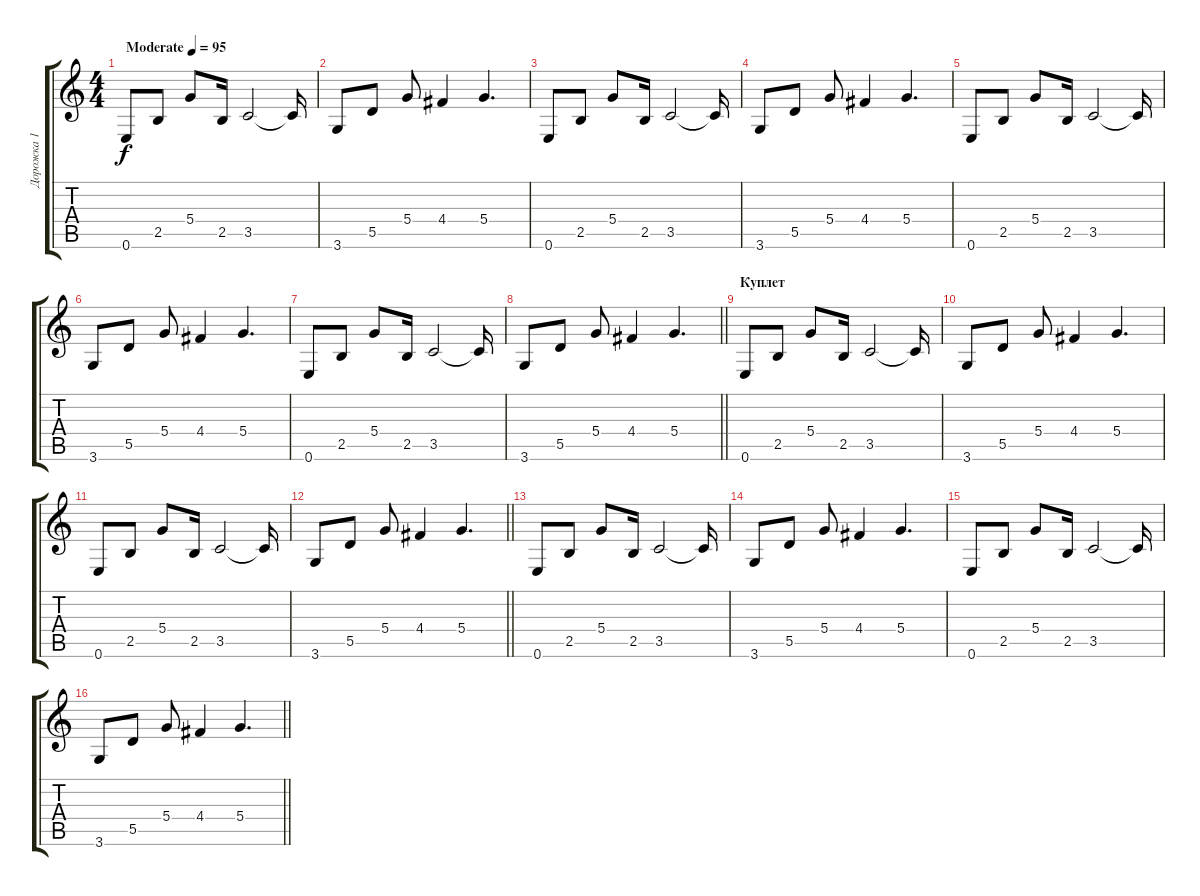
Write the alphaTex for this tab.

\track ("Дорожка 1" "Дорожка 1") {instrument electricguitarclean}
\staff {score tabs}
\tuning (E4 B3 G3 D3 A2 E2) {hide}
\ts (4 4)
\tempo (95 "Moderate")
\clef g2
\ks c
0.6.8{dy f instrument electricguitarclean} 2.5.8 5.4.8{beam Up} 2.5.16 3.5.2 3.5{t}.16 |
3.6.8 5.5.8 5.4.8 4.4.4 5.4.4{d} |
0.6.8 2.5.8 5.4.8{beam Up} 2.5.16 3.5.2 3.5{t}.16 |
3.6.8 5.5.8 5.4.8 4.4.4 5.4.4{d} |
0.6.8 2.5.8 5.4.8{beam Up} 2.5.16 3.5.2 3.5{t}.16 |
3.6.8 5.5.8 5.4.8 4.4.4 5.4.4{d} |
0.6.8 2.5.8 5.4.8{beam Up} 2.5.16 3.5.2 3.5{t}.16 |
\barLineRight lightlight
3.6.8 5.5.8 5.4.8 4.4.4 5.4.4{d} |
\section ("" "Куплет")
0.6.8 2.5.8 5.4.8{beam Up} 2.5.16 3.5.2 3.5{t}.16 |
3.6.8 5.5.8 5.4.8 4.4.4 5.4.4{d} |
0.6.8 2.5.8 5.4.8{beam Up} 2.5.16 3.5.2 3.5{t}.16 |
\barLineRight lightlight
3.6.8 5.5.8 5.4.8 4.4.4 5.4.4{d} |
0.6.8 2.5.8 5.4.8{beam Up} 2.5.16 3.5.2 3.5{t}.16 |
3.6.8 5.5.8 5.4.8 4.4.4 5.4.4{d} |
0.6.8 2.5.8 5.4.8{beam Up} 2.5.16 3.5.2 3.5{t}.16 |
\barLineRight lightlight
3.6.8 5.5.8 5.4.8 4.4.4 5.4.4{d}
